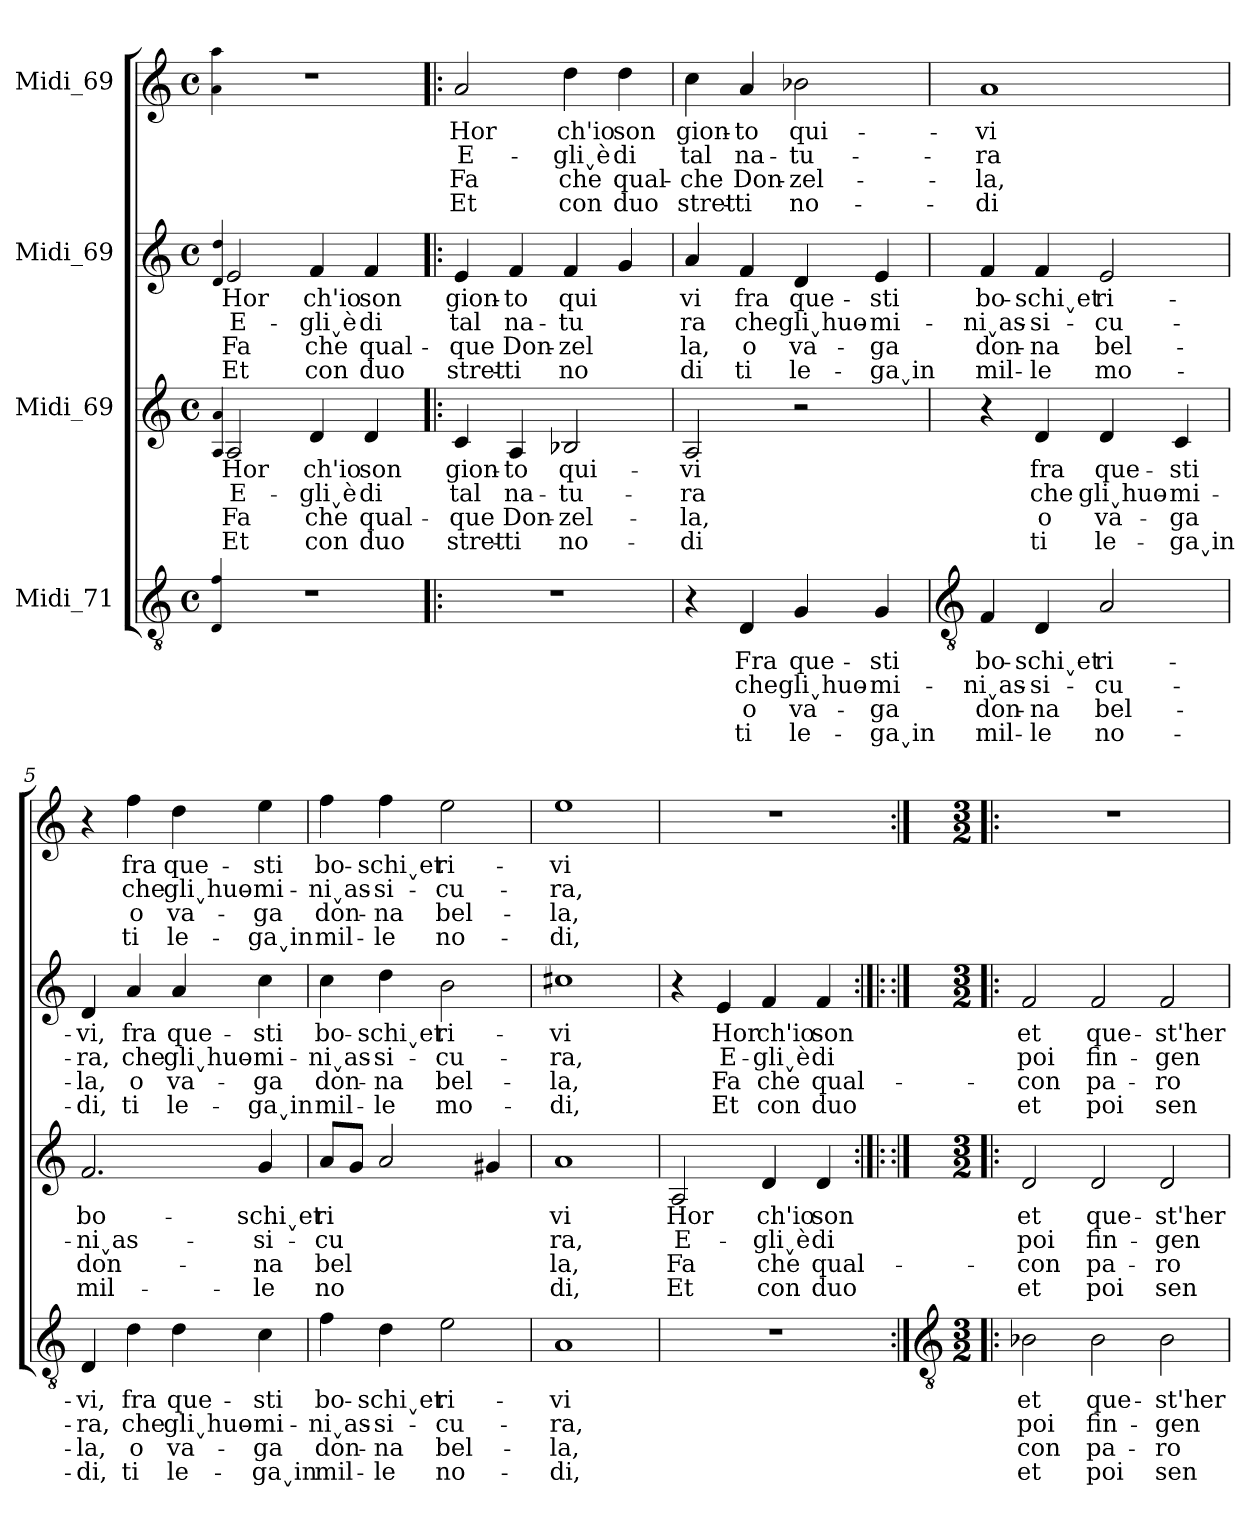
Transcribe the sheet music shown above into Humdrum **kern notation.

**kern	**text	**text	**text	**text	**kern	**text	**text	**text	**text	**kern	**text	**text	**text	**text	**kern	**text	**text	**text	**text
*part4	*part4	*part4	*part4	*part4	*part3	*part3	*part3	*part3	*part3	*part2	*part2	*part2	*part2	*part2	*part1	*part1	*part1	*part1	*part1
*staff4	*staff4	*staff4	*staff4	*staff4	*staff3	*staff3	*staff3	*staff3	*staff3	*staff2	*staff2	*staff2	*staff2	*staff2	*staff1	*staff1	*staff1	*staff1	*staff1
*I"Midi_71	*	*	*	*	*I"Midi_69	*	*	*	*	*I"Midi_69	*	*	*	*	*I"Midi_69	*	*	*	*
*clefGv2	*	*	*	*	*clefG2	*	*	*	*	*clefG2	*	*	*	*	*clefG2	*	*	*	*
*k[]	*	*	*	*	*k[]	*	*	*	*	*k[]	*	*	*	*	*k[]	*	*	*	*
*C:	*	*	*	*	*C:	*	*	*	*	*C:	*	*	*	*	*C:	*	*	*	*
*M4/4	*	*	*	*	*M4/4	*	*	*	*	*M4/4	*	*	*	*	*M4/4	*	*	*	*
*met(c)	*	*	*	*	*met(c)	*	*	*	*	*met(c)	*	*	*	*	*met(c)	*	*	*	*
=1	=1	=1	=1	=1	=1	=1	=1	=1	=1	=1	=1	=1	=1	=1	=1	=1	=1	=1	=1
4qqD 4qqf	.	.	.	.	4qqA 4qqa	.	.	.	.	4qqd 4qqdd	.	.	.	.	4qqa 4qqaa	.	.	.	.
!	!	!	!	!	!	!LO:LY:b	!LO:LY:b	!LO:LY:b	!LO:LY:b	!	!LO:LY:b	!LO:LY:b	!LO:LY:b	!LO:LY:b	!	!	!	!	!
1r	.	.	.	.	2A	Hor	E-	-Fa	Et	2e	Hor	E-	-Fa	Et	1r	.	.	.	.
!	!	!	!	!	!	!LO:LY:b	!LO:LY:b	!LO:LY:b	!LO:LY:b	!	!LO:LY:b	!LO:LY:b	!LO:LY:b	!LO:LY:b	!	!	!	!	!
.	.	.	.	.	4d	ch'io	gliˬè	che	con	4f	ch'io	gliˬè	che	con	.	.	.	.	.
!	!	!	!	!	!	!LO:LY:b	!LO:LY:b	!LO:LY:b	!LO:LY:b	!	!LO:LY:b	!LO:LY:b	!LO:LY:b	!LO:LY:b	!	!	!	!	!
.	.	.	.	.	4d	son	di	qual-	-duo	4f	son	di	qual-	-duo	.	.	.	.	.
=2!|:	=2!|:	=2!|:	=2!|:	=2!|:	=2!|:	=2!|:	=2!|:	=2!|:	=2!|:	=2!|:	=2!|:	=2!|:	=2!|:	=2!|:	=2!|:	=2!|:	=2!|:	=2!|:	=2!|:
!	!	!	!	!	!	!LO:LY:b	!LO:LY:b	!LO:LY:b	!LO:LY:b	!	!LO:LY:b	!LO:LY:b	!LO:LY:b	!LO:LY:b	!	!LO:LY:b	!LO:LY:b	!LO:LY:b	!LO:LY:b
1r	.	.	.	.	4c	gion-	-tal	que	stret-	4e	gion-	-tal	que	stret-	2a	Hor	E-	-Fa	Et
!	!	!	!	!	!	!LO:LY:b	!LO:LY:b	!LO:LY:b	!LO:LY:b	!	!LO:LY:b	!LO:LY:b	!LO:LY:b	!LO:LY:b	!	!	!	!	!
.	.	.	.	.	4A	-to	na-	-Don-	-ti	4f	-to	na-	-Don-	-ti	.	.	.	.	.
!	!	!	!	!	!	!LO:LY:b	!LO:LY:b	!LO:LY:b	!LO:LY:b	!	!LO:LY:b	!LO:LY:b	!LO:LY:b	!LO:LY:b	!	!LO:LY:b	!LO:LY:b	!LO:LY:b	!LO:LY:b
.	.	.	.	.	2B-X	qui-	-tu-	-zel-	-no-	4f	qui	tu	zel	no	4dd	ch'io	gliˬè	che	con
!	!	!	!	!	!	!	!	!	!	!	!	!	!	!	!	!LO:LY:b	!LO:LY:b	!LO:LY:b	!LO:LY:b
.	.	.	.	.	.	.	.	.	.	4g	.	.	.	.	4dd	son	di	qual-	-duo
=3	=3	=3	=3	=3	=3	=3	=3	=3	=3	=3	=3	=3	=3	=3	=3	=3	=3	=3	=3
!	!	!	!	!	!	!LO:LY:b	!LO:LY:b	!LO:LY:b	!LO:LY:b	!	!LO:LY:b	!LO:LY:b	!LO:LY:b	!LO:LY:b	!	!LO:LY:b	!LO:LY:b	!LO:LY:b	!LO:LY:b
4r	.	.	.	.	2A	-vi	ra	la,	di	4a	vi	ra	la,	di	4cc	gion-	-tal	che	stret-
!	!LO:LY:b	!LO:LY:b	!LO:LY:b	!LO:LY:b	!	!	!	!	!	!	!LO:LY:b	!LO:LY:b	!LO:LY:b	!LO:LY:b	!	!LO:LY:b	!LO:LY:b	!LO:LY:b	!LO:LY:b
4D	Fra	che	o	ti	.	.	.	.	.	4f	fra	che	o	ti	4a	-to	na-	-Don-	-ti
!	!LO:LY:b	!LO:LY:b	!LO:LY:b	!LO:LY:b	!	!	!	!	!	!	!LO:LY:b	!LO:LY:b	!LO:LY:b	!LO:LY:b	!	!LO:LY:b	!LO:LY:b	!LO:LY:b	!LO:LY:b
4G	que-	-gliˬhuo-	-va-	-le-	2r	.	.	.	.	4d	que-	-gliˬhuo-	-va-	-le-	2b-X	qui-	-tu-	-zel-	-no-
!	!LO:LY:b	!LO:LY:b	!LO:LY:b	!LO:LY:b	!	!	!	!	!	!	!LO:LY:b	!LO:LY:b	!LO:LY:b	!LO:LY:b	!	!	!	!	!
4G	-sti	mi-	-ga	gaˬin	.	.	.	.	.	4e	-sti	mi-	-ga	gaˬin	.	.	.	.	.
!!LO:LB:g=z
=4	=4	=4	=4	=4	=4	=4	=4	=4	=4	=4	=4	=4	=4	=4	=4	=4	=4	=4	=4
*clefGv2	*	*	*	*	*	*	*	*	*	*	*	*	*	*	*	*	*	*	*
!	!LO:LY:b	!LO:LY:b	!LO:LY:b	!LO:LY:b	!	!	!	!	!	!	!LO:LY:b	!LO:LY:b	!LO:LY:b	!LO:LY:b	!	!LO:LY:b	!LO:LY:b	!LO:LY:b	!LO:LY:b
4F	bo-	-niˬas-	-don-	-mil-	4r	.	.	.	.	4f	bo-	-niˬas-	-don-	-mil-	1a	-vi	ra	la,	di
!	!LO:LY:b	!LO:LY:b	!LO:LY:b	!LO:LY:b	!	!LO:LY:b	!LO:LY:b	!LO:LY:b	!LO:LY:b	!	!LO:LY:b	!LO:LY:b	!LO:LY:b	!LO:LY:b	!	!	!	!	!
4D	-schiˬet	si-	-na	le	4d	fra	che	o	ti	4f	-schiˬet	si-	-na	le	.	.	.	.	.
!	!LO:LY:b	!LO:LY:b	!LO:LY:b	!LO:LY:b	!	!LO:LY:b	!LO:LY:b	!LO:LY:b	!LO:LY:b	!	!LO:LY:b	!LO:LY:b	!LO:LY:b	!LO:LY:b	!	!	!	!	!
2A	ri-	-cu-	-bel-	-no-	4d	que-	-gliˬhuo-	-va-	-le-	2e	ri-	-cu-	-bel-	-mo-	.	.	.	.	.
!	!	!	!	!	!	!LO:LY:b	!LO:LY:b	!LO:LY:b	!LO:LY:b	!	!	!	!	!	!	!	!	!	!
.	.	.	.	.	4c	-sti	mi-	-ga	gaˬin	.	.	.	.	.	.	.	.	.	.
=5	=5	=5	=5	=5	=5	=5	=5	=5	=5	=5	=5	=5	=5	=5	=5	=5	=5	=5	=5
!	!LO:LY:b	!LO:LY:b	!LO:LY:b	!LO:LY:b	!	!LO:LY:b	!LO:LY:b	!LO:LY:b	!LO:LY:b	!	!LO:LY:b	!LO:LY:b	!LO:LY:b	!LO:LY:b	!	!	!	!	!
4D	-vi,	ra,	la,	di,	2.f	bo-	-niˬas-	-don-	-mil-	4d	-vi,	ra,	la,	di,	4r	.	.	.	.
!	!LO:LY:b	!LO:LY:b	!LO:LY:b	!LO:LY:b	!	!	!	!	!	!	!LO:LY:b	!LO:LY:b	!LO:LY:b	!LO:LY:b	!	!LO:LY:b	!LO:LY:b	!LO:LY:b	!LO:LY:b
4d	fra	che	o	ti	.	.	.	.	.	4a	fra	che	o	ti	4ff	fra	che	o	ti
!	!LO:LY:b	!LO:LY:b	!LO:LY:b	!LO:LY:b	!	!	!	!	!	!	!LO:LY:b	!LO:LY:b	!LO:LY:b	!LO:LY:b	!	!LO:LY:b	!LO:LY:b	!LO:LY:b	!LO:LY:b
4d	que-	-gliˬhuo-	-va-	-le-	.	.	.	.	.	4a	que-	-gliˬhuo-	-va-	-le-	4dd	que-	-gliˬhuo-	-va-	-le-
!	!LO:LY:b	!LO:LY:b	!LO:LY:b	!LO:LY:b	!	!LO:LY:b	!LO:LY:b	!LO:LY:b	!LO:LY:b	!	!LO:LY:b	!LO:LY:b	!LO:LY:b	!LO:LY:b	!	!LO:LY:b	!LO:LY:b	!LO:LY:b	!LO:LY:b
4c	-sti	mi-	-ga	gaˬin	4g	-schiˬet	si-	-na	le	4cc	-sti	mi-	-ga	gaˬin	4ee	-sti	mi-	-ga	gaˬin
=6	=6	=6	=6	=6	=6	=6	=6	=6	=6	=6	=6	=6	=6	=6	=6	=6	=6	=6	=6
!	!LO:LY:b	!LO:LY:b	!LO:LY:b	!LO:LY:b	!	!LO:LY:b	!LO:LY:b	!LO:LY:b	!LO:LY:b	!	!LO:LY:b	!LO:LY:b	!LO:LY:b	!LO:LY:b	!	!LO:LY:b	!LO:LY:b	!LO:LY:b	!LO:LY:b
4f	bo-	-niˬas-	-don-	-mil-	8aL	ri	cu	bel	no	4cc	bo-	-niˬas-	-don-	-mil-	4ff	bo-	-niˬas-	-don-	-mil-
.	.	.	.	.	8gJ	.	.	.	.	.	.	.	.	.	.	.	.	.	.
!	!LO:LY:b	!LO:LY:b	!LO:LY:b	!LO:LY:b	!	!	!	!	!	!	!LO:LY:b	!LO:LY:b	!LO:LY:b	!LO:LY:b	!	!LO:LY:b	!LO:LY:b	!LO:LY:b	!LO:LY:b
4d	-schiˬet	si-	-na	le	2a	.	.	.	.	4dd	-schiˬet	si-	-na	le	4ff	-schiˬet	si-	-na	le
!	!LO:LY:b	!LO:LY:b	!LO:LY:b	!LO:LY:b	!	!	!	!	!	!	!LO:LY:b	!LO:LY:b	!LO:LY:b	!LO:LY:b	!	!LO:LY:b	!LO:LY:b	!LO:LY:b	!LO:LY:b
2e	ri-	-cu-	-bel-	-no-	.	.	.	.	.	2b	ri-	-cu-	-bel-	-mo-	2ee	ri-	-cu-	-bel-	-no-
.	.	.	.	.	4g#X	.	.	.	.	.	.	.	.	.	.	.	.	.	.
=7	=7	=7	=7	=7	=7	=7	=7	=7	=7	=7	=7	=7	=7	=7	=7	=7	=7	=7	=7
!	!LO:LY:b	!LO:LY:b	!LO:LY:b	!LO:LY:b	!	!LO:LY:b	!LO:LY:b	!LO:LY:b	!LO:LY:b	!	!LO:LY:b	!LO:LY:b	!LO:LY:b	!LO:LY:b	!	!LO:LY:b	!LO:LY:b	!LO:LY:b	!LO:LY:b
1A	-vi	ra,	la,	di,	1a	vi	ra,	la,	di,	1cc#X	-vi	ra,	la,	di,	1ee	-vi	ra,	la,	di,
=8	=8	=8	=8	=8	=8	=8	=8	=8	=8	=8	=8	=8	=8	=8	=8	=8	=8	=8	=8
!	!	!	!	!	!	!LO:LY:b	!LO:LY:b	!LO:LY:b	!LO:LY:b	!	!	!	!	!	!	!	!	!	!
1r	.	.	.	.	2A	Hor	E-	-Fa	Et	4r	.	.	.	.	1r	.	.	.	.
!	!	!	!	!	!	!	!	!	!	!	!LO:LY:b	!LO:LY:b	!LO:LY:b	!LO:LY:b	!	!	!	!	!
.	.	.	.	.	.	.	.	.	.	4e	Hor	E-	-Fa	Et	.	.	.	.	.
!	!	!	!	!	!	!LO:LY:b	!LO:LY:b	!LO:LY:b	!LO:LY:b	!	!LO:LY:b	!LO:LY:b	!LO:LY:b	!LO:LY:b	!	!	!	!	!
.	.	.	.	.	4d	ch'io	gliˬè	che	con	4f	ch'io	gliˬè	che	con	.	.	.	.	.
!	!	!	!	!	!	!LO:LY:b	!LO:LY:b	!LO:LY:b	!LO:LY:b	!	!LO:LY:b	!LO:LY:b	!LO:LY:b	!LO:LY:b	!	!	!	!	!
.	.	.	.	.	4d	son	di	qual-	-duo	4f	son	di	qual-	-duo	.	.	.	.	.
!!LO:LB:g=z
=9:|!|:	=9:|!	=9:|!	=9:|!	=9:|!	=9:|!|:	=9:|!	=9:|!	=9:|!	=9:|!	=9:|!|:	=9:|!	=9:|!	=9:|!	=9:|!	=9:|!	=9:|!	=9:|!	=9:|!	=9:|!
*clefGv2	*	*	*	*	*	*	*	*	*	*	*	*	*	*	*	*	*	*	*
*M3/2	*	*	*	*	*M3/2	*	*	*	*	*M3/2	*	*	*	*	*M3/2	*	*	*	*
!	!LO:LY:b	!LO:LY:b	!LO:LY:b	!LO:LY:b	!	!LO:LY:b	!LO:LY:b	!LO:LY:b	!LO:LY:b	!	!LO:LY:b	!LO:LY:b	!LO:LY:b	!LO:LY:b	!LO:N:vis=1	!	!	!	!
2B-X	et	poi	con	et	2d	et	poi	con	et	2f	et	poi	con	et	1.r	.	.	.	.
!	!LO:LY:b	!LO:LY:b	!LO:LY:b	!LO:LY:b	!	!LO:LY:b	!LO:LY:b	!LO:LY:b	!LO:LY:b	!	!LO:LY:b	!LO:LY:b	!LO:LY:b	!LO:LY:b	!	!	!	!	!
2B-	que-	-fin-	-pa-	-poi	2d	que-	-fin-	-pa-	-poi	2f	que-	-fin-	-pa-	-poi	.	.	.	.	.
!	!LO:LY:b	!LO:LY:b	!LO:LY:b	!LO:LY:b	!	!LO:LY:b	!LO:LY:b	!LO:LY:b	!LO:LY:b	!	!LO:LY:b	!LO:LY:b	!LO:LY:b	!LO:LY:b	!	!	!	!	!
2B-	st'her-	-gen-	-ro-	-sen	2d	st'her-	-gen-	-ro-	-sen	2f	st'her-	-gen-	-ro-	-sen	.	.	.	.	.
=	=	=	=	=	=	=	=	=	=	=	=	=	=	=	=	=	=	=	=
*-	*-	*-	*-	*-	*-	*-	*-	*-	*-	*-	*-	*-	*-	*-	*-	*-	*-	*-	*-
